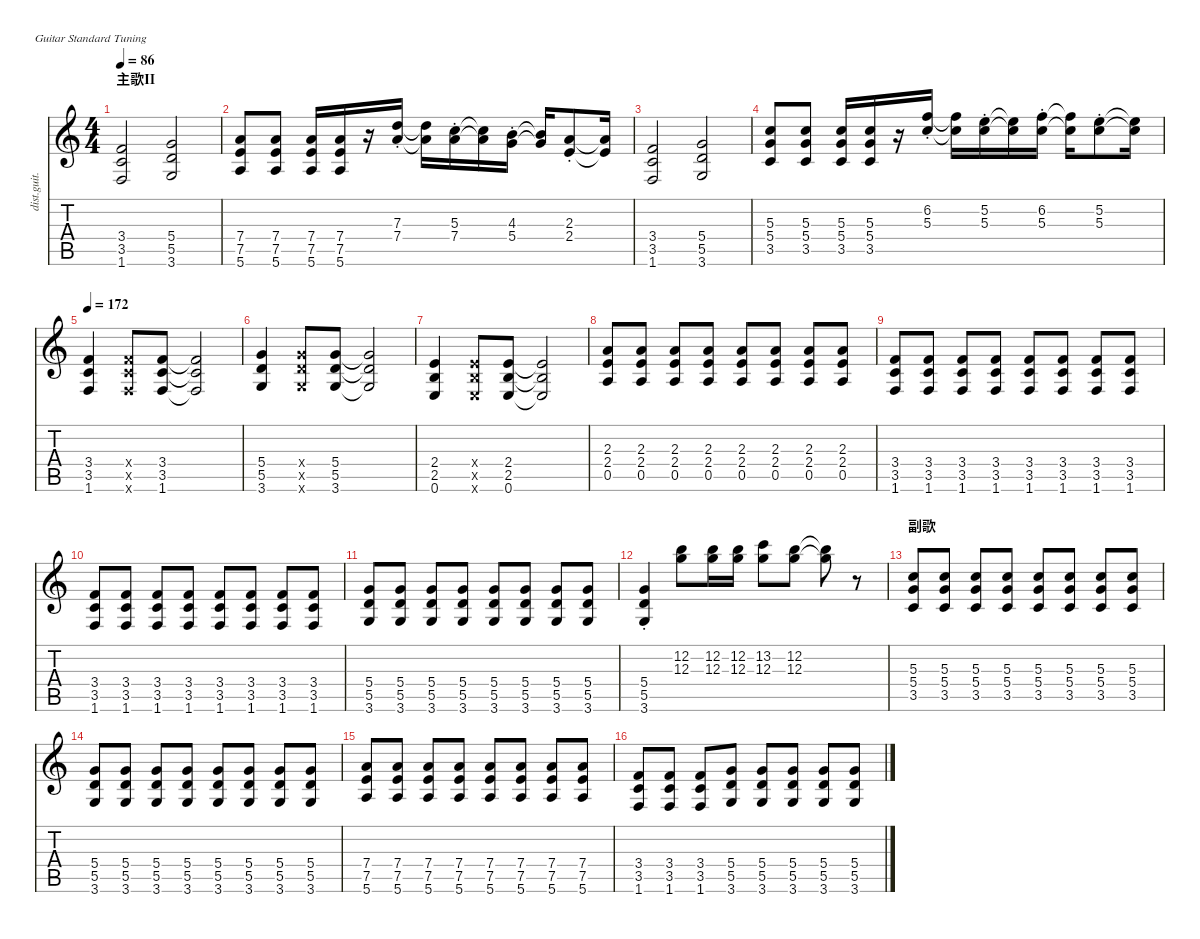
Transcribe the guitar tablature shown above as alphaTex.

\defaultSystemsLayout 4
\hideDynamics
\bracketExtendMode nobrackets
\track ("Distortion Guitar" "dist.guit.") {instrument distortionguitar}
\staff {score tabs}
\tuning (E4 B3 G3 D3 A2 E2)
\ts (4 4)
\section ("" "主歌II")
\tempo 86
\clef g2
\ks c
(1.6 3.5 3.4).2{dy mf beam Up} (5.4 5.5 3.6).2{beam Up} |
(5.6 7.5 7.4).8{beam Up} (7.4 7.5 5.6).8{beam Up} (5.6 7.5 7.4).16{beam Up} (7.4 7.5 5.6).16{beam Up} r.16{beam Up} (7.4{st} 7.3{st}).16{beam Up} (7.3{t} 7.4{t}).16{beam Down} (5.3{st} 7.4{st}).16{beam Down} (7.4{t} 5.3{t}).16{beam Down} (5.4{st} 4.3{st}).16{beam Down} (4.3{t} 5.4{t}).16{beam Up} (2.3{st} 2.4{st}).8{beam Up} (2.4{t} 2.3{t}).16{beam Up} |
(1.6 3.5 3.4).2{beam Up} (5.4 5.5 3.6).2{beam Up} |
(3.5 5.4 5.3).8{beam Up} (5.4 3.5 5.3).8{beam Up} (3.5 5.4 5.3).16{beam Up} (5.4 3.5 5.3).16{beam Up} r.16{beam Up} (5.3{st} 6.2{st}).16{beam Up} (5.3{t} 6.2{t}).16{beam Down} (5.3{st} 5.2{st}).16{beam Down} (5.2{t} 5.3{t}).16{beam Down} (6.2{st} 5.3{st}).16{beam Down} (5.3{t} 6.2{t}).16{beam Down} (5.3{st} 5.2{st}).8{beam Down} (5.2{t} 5.3{t}).16{beam Down} |
\tempo 172
(1.6 3.5 3.4).4{beam Up} (3.4{x} 3.5{x} 1.6{x}).8{beam Up} (1.6 3.5 3.4).8{beam Up} (3.4{t} 3.5{t} 1.6{t}).2{beam Up} |
(3.6 5.5 5.4).4{beam Up} (5.4{x} 5.5{x} 3.6{x}).8{beam Up} (3.6 5.5 5.4).8{beam Up} (5.4{t} 5.5{t} 3.6{t}).2{beam Up} |
(2.5 2.4 0.6).4{beam Up} (2.4{x} 2.5{x} 0.6{x}).8{beam Up} (2.5 2.4 0.6).8{beam Up} (2.5{t} 0.6{t} 2.4{t}).2{beam Up} |
(0.5 2.4 2.3).8{beam Up} (0.5 2.4 2.3).8{beam Up} (0.5 2.4 2.3).8{beam Up} (0.5 2.4 2.3).8{beam Up} (0.5 2.4 2.3).8{beam Up} (0.5 2.4 2.3).8{beam Up} (0.5 2.4 2.3).8{beam Up} (0.5 2.4 2.3).8{beam Up} |
(1.6 3.5 3.4).8{beam Up} (1.6 3.5 3.4).8{beam Up} (1.6 3.5 3.4).8{beam Up} (1.6 3.5 3.4).8{beam Up} (1.6 3.5 3.4).8{beam Up} (1.6 3.5 3.4).8{beam Up} (1.6 3.5 3.4).8{beam Up} (1.6 3.5 3.4).8{beam Up} |
(1.6 3.5 3.4).8{beam Up} (1.6 3.5 3.4).8{beam Up} (1.6 3.5 3.4).8{beam Up} (1.6 3.5 3.4).8{beam Up} (1.6 3.5 3.4).8{beam Up} (1.6 3.5 3.4).8{beam Up} (1.6 3.5 3.4).8{beam Up} (1.6 3.5 3.4).8{beam Up} |
(3.6 5.5 5.4).8{beam Up} (3.6 5.5 5.4).8{beam Up} (3.6 5.5 5.4).8{beam Up} (3.6 5.5 5.4).8{beam Up} (3.6 5.5 5.4).8{beam Up} (3.6 5.5 5.4).8{beam Up} (3.6 5.5 5.4).8{beam Up} (3.6 5.5 5.4).8{beam Up} |
(3.6{st} 5.5{st} 5.4{st}).4{beam Up} (12.3 12.2).8{beam Down} (12.2 12.3).16{beam Down} (12.3 12.2).16{beam Down} (13.2 12.3).8{beam Down} (12.3 12.2).8{beam Down} (12.3{t} 12.2{t}).8{beam Down} r.8{beam Down} |
\section ("" "副歌")
(3.5 5.4 5.3).8{beam Up} (3.5 5.4 5.3).8{beam Up} (3.5 5.4 5.3).8{beam Up} (3.5 5.4 5.3).8{beam Up} (3.5 5.4 5.3).8{beam Up} (3.5 5.4 5.3).8{beam Up} (3.5 5.4 5.3).8{beam Up} (3.5 5.4 5.3).8{beam Up} |
(3.6 5.5 5.4).8{beam Up} (3.6 5.5 5.4).8{beam Up} (3.6 5.5 5.4).8{beam Up} (3.6 5.5 5.4).8{beam Up} (3.6 5.5 5.4).8{beam Up} (3.6 5.5 5.4).8{beam Up} (3.6 5.5 5.4).8{beam Up} (3.6 5.5 5.4).8{beam Up} |
(5.6 7.5 7.4).8{beam Up} (5.6 7.5 7.4).8{beam Up} (5.6 7.5 7.4).8{beam Up} (5.6 7.5 7.4).8{beam Up} (5.6 7.5 7.4).8{beam Up} (5.6 7.5 7.4).8{beam Up} (5.6 7.5 7.4).8{beam Up} (5.6 7.5 7.4).8{beam Up} |
(1.6 3.5 3.4).8{beam Up} (1.6 3.5 3.4).8{beam Up} (1.6 3.5 3.4).8{beam Up} (5.4 5.5 3.6).8{beam Up} (3.6 5.5 5.4).8{beam Up} (5.4 5.5 3.6).8{beam Up} (3.6 5.5 5.4).8{beam Up} (5.4 5.5 3.6).8{beam Up}
